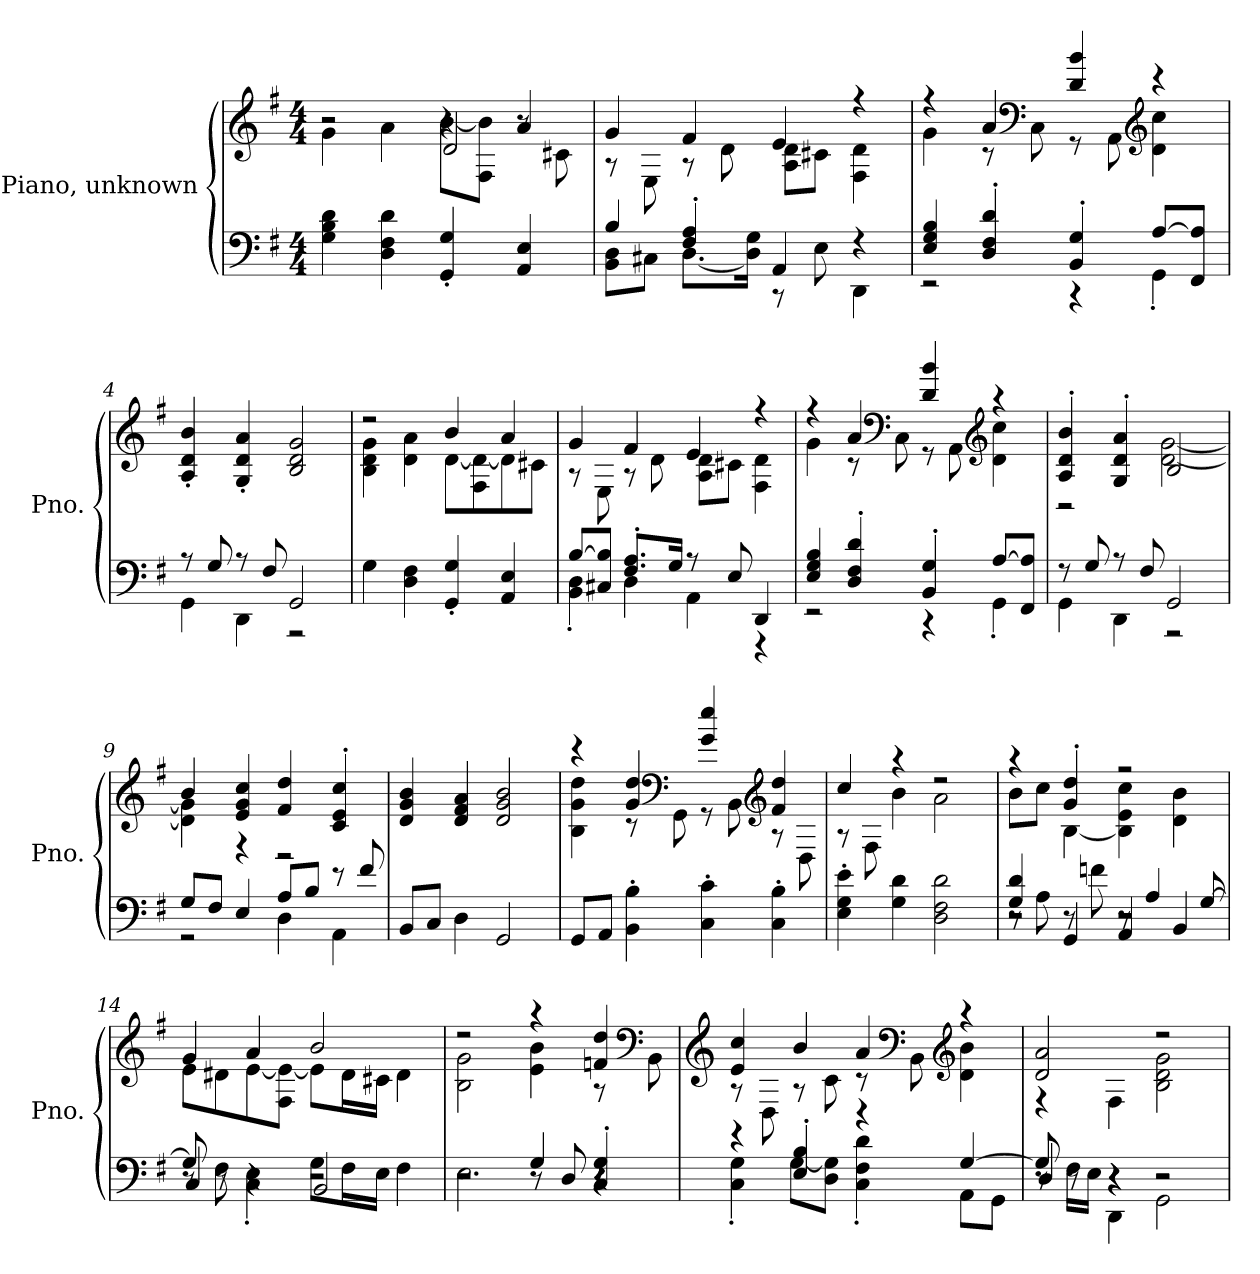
**kern	**kern
*part1	*part1
*staff2	*staff1
*I"Piano, unknown	*
*I'Pno.	*
*clefF4	*clefG2
*k[f#]	*k[f#]
*M4/4	*M4/4
*MM120	*MM120
=1	=1
*	*^
*	*	*^
4G\ 4B\ 4d\	2r	4g\	2r
4D\ 4F#\ 4d\	.	4a\	.
4GG/' 4G/'	4r	[8b\L	2d/
.	.	8F#\ 8b\]J	.
4AA/ 4E/	4a/	8r	.
.	.	8c#X\	.
*	*	*v	*v
=2	=2	=2
*^	*	*
4B/	8BB\ 8D\L	4g/	8r
.	8C#X\J	.	8E\
4F#/' 4A/'	[8.D\L	4f#/	8r
.	.	.	8d\
.	16D\] 16G\Jk	.	.
4AA/	8r	4e/	8A\ 8d\L
.	8E\	.	8c#X\J
4r	4DD\	4r	4F#\ 4d\
=3	=3	=3	=3
4E/ 4G/ 4B/	2r	4r	4g\
4D/' 4F#/' 4d/'	.	4a/	8r
*	*	*clefF4	*
.	.	.	8C\
4BB/' 4G/'	4r	4d/ 4b/	8r
.	.	.	8AA\
*	*	*clefG2	*
[8A/L	4GG'\	4r	4d\ 4cc\
8FF#/ 8A/]J	.	.	.
*	*	*v	*v
=4	=4	=4
8r	4GG\	4A/' 4d/' 4b/'
8G/	.	.
8r	4DD\	4G/' 4d/' 4a/'
8F#/	.	.
2GG/	2r	2B/ 2d/ 2g/
*v	*v	*
!!LO:LB:g=z
=5	=5
*	*^
4G\	2r	4B\ 4d\ 4g\
4D\ 4F#\	.	4d\ 4a\
4GG/' 4G/'	4b/	[8d\L
.	.	8F#\ 8d\_
4AA/ 4E/	4a/	8d\]
.	.	8c#X\J
=6	=6	=6
*^	*	*
[8B/L	4BB\' 4D\'	4g/	8r
8C#X/ 8B/]J	.	.	8E\
8.F#/' 8.A/'L	4D\	4f#/	8r
.	.	.	8d\
16G/Jk	.	.	.
8r	4AA\	4e/	8A\ 8d\L
8E/	.	.	8c#X\J
4DD/	4r	4r	4F#\ 4d\
=7	=7	=7	=7
4E/ 4G/ 4B/	2r	4r	4g\
4D/' 4F#/' 4d/'	.	4a/	8r
*	*	*clefF4	*
.	.	.	8C\
4BB/' 4G/'	4r	4d/ 4b/	8r
.	.	.	8AA\
*	*	*clefG2	*
[8A/L	4GG'\	4r	4d\ 4cc\
8FF#/ 8A/]J	.	.	.
=8	=8	=8	=8
8r	4GG\	4A/' 4d/' 4b/'	2r
8G/	.	.	.
8r	4DD\	4G/' 4d/' 4a/'	.
8F#/	.	.	.
2GG/	2r	2B/	[2d\ [2g\
!!LO:LB:g=z	!!
=9	=9	=9	=9
8G/L	2r	4b/	4d\] 4g\]
8F#/J	.	.	.
4E/	.	4e/ 4g/ 4cc/	4r
8A/L	4D\	4f#/ 4dd/	2r
8B/J	.	.	.
8r	4AA\	4c/' 4e/' 4cc/'	.
8f#/	.	.	.
*v	*v	*	*
*	*v	*v
=10	=10
8BB/L	4d/ 4g/ 4b/
8C/J	.
4D\	4d/ 4f#/ 4a/
2GG/	2d/ 2g/ 2b/
=11	=11
*	*^
8GG/L	4r	4B\ 4g\ 4dd\
8AA/J	.	.
4BB\' 4B\'	4g/ 4dd/	8r
*	*clefF4	*
.	.	8GG\
4C\' 4c\'	4g/ 4ee/	8r
.	.	8BB\
*	*clefG2	*
4C\' 4B\'	4f#/ 4dd/	8r
.	.	8D\
=12	=12	=12
4E\' 4G\' 4e\'	4cc/	8r
.	.	8F#\
4G\ 4d\	4r	4b\
2D\ 2F#\ 2d\	2r	2a\
=13	=13	=13
*^	*	*
*	*^	*	*
2r	8r	4G/ 4d/	4r	8b\L
.	8A\	.	.	8cc\J
.	8r	4GG/	4g/' 4dd/'	[4B\
.	8fn\	.	.	.
8r	2r	4AA/	2r	4B\] 4e\ 4cc\
4A/	.	.	.	.
.	.	4BB/	.	4d\ 4b\
[8G/	.	.	.	.
!!LO:LB:g=z	!!
=14	=14	=14	=14	=14
8G/]	8r	4C/	4g/	8e\L
8r	8F#\	.	.	8d#X\
4r	4C\' 4E\'	4r	4a/	[8e\
.	.	.	.	8F#\ 8e\_J
2r	8G\L	2BB/	2b/	8e\L]
.	16F#\L	.	.	16d#\L
.	16E\JJ	.	.	16c#X\JJ
.	4F#\	.	.	4d#\
=15	=15	=15	=15	=15
2r	2.E\	2r	2r	2B\ 2g\
4G/	.	8r	4r	4e\ 4b\
.	.	8D/	.	.
4r	4r	4C/' 4G/'	4fn/ 4dd/	8r
*	*	*	*clefF4	*
.	.	.	.	8BB\
*v	*v	*v	*	*
=16	=16	=16
*	*clefG2	*
*^	*	*
4r	4C\' 4G\'	4e/ 4cc/	8r
.	.	.	8D\
4E/' 4B/'	[8G\L	4b/	8r
.	8D\ 8G\]J	.	8c\
4r	4C\' 4F#\' 4d\'	4a/	8r
*	*	*clefF4	*
.	.	.	8BB\
*	*	*clefG2	*
[4G/	8AA\L	4r	4d\ 4b\
.	8GG\J	.	.
=17	=17	=17	=17
*	*^	*	*
8G/]	8r	4D/	2d/ 2a/	4r
8r	16F#\LL	.	.	.
.	16E\JJ	.	.	.
4r	4DD\	4r	.	4F#\
2r	2GG\	2r	2r	2B\ 2d\ 2g\
*v	*v	*v	*	*
*	*v	*v
=	=
*-	*-
